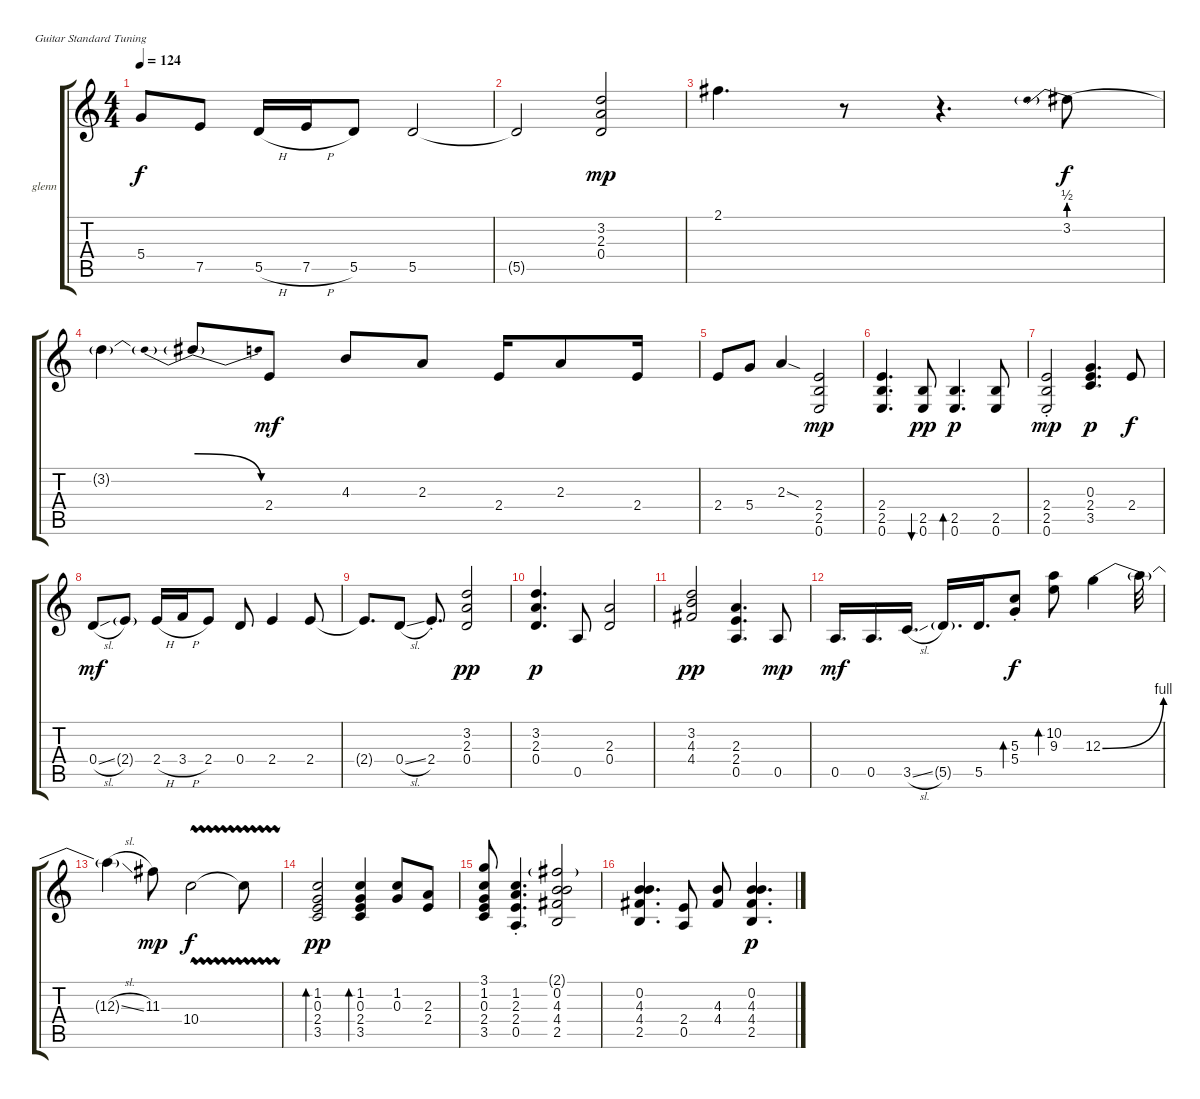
\bracketExtendMode groupsimilarinstruments
\firstSystemTrackNameOrientation horizontal
\otherSystemsTrackNameOrientation horizontal
\track ("lead / rythm - glenn" "glenn") {instrument electricguitarclean}
\staff {score tabs}
\tuning (E4 B3 G3 D3 A2 E2)
\ts (4 4)
\tempo 124
\clef g2
\scale
0.487395
\ks c
5.4.8{dy f} 7.5.8 5.5{h}.16 7.5{h}.16 5.5.8 5.5.2 |
5.5{t}.2 (3.2 2.3 0.4).2{dy mp} |
2.1.4{d} r.8 r.4{d} 3.2{be (prebend 0 2 60 2)}.8{dy f} |
3.2{t}.4 3.2{be (prebendrelease 0 2 15 0) t}.8 2.4.8{dy mf} 4.3.8 2.3.8 2.4.16 2.3.8 2.4.16 |
2.4.8 5.4.8 2.3{sod}.4 (0.6 2.5 2.4).2{dy mp} |
(2.4 2.5 0.6).4{d} (2.5 0.6).8{bu 40 dy pp} (2.5 0.6).4{d bd 39 dy p} (0.6 2.5).8 |
(0.6{st} 2.5{st} 2.4{st}).2{dy mp} (0.3 2.4 3.5).4{d dy p} 2.4.8{dy f} |
0.4{sl}.8{dy mf} 2.4{g}.8 2.4{h}.16 3.4{h}.16 2.4.8 0.4.8 2.4.4 2.4.8 |
2.4{t}.8{d} 0.4{sl}.8 2.4{st}.8{d} (3.2 2.3 0.4).2{dy pp} |
(3.2 2.3 0.4).4{d dy p} 0.5.8 (0.4 2.3).2 |
(3.2 4.3 4.4).2{dy pp} (2.3 2.4 0.5).4{d} 0.5.8{dy mp} |
0.5.16{d dy mf} 0.5.16{d} 3.5{sl}.16{d} 5.5{g}.16{d} 5.5.16{d} (5.3{st} 5.4).8{bd 79 dy f} (10.2 9.3).8{bd 79} 12.3{be (bend 0 0 29.4 4)}.4 12.3{t}.32 |
12.3{sl t}.4 11.3.8{dy mp} 10.4{vw}.2{dy f} 10.4{vw t}.8 |
(1.2 0.3 2.4 3.5).2{bd 42 dy pp} (1.2 0.3 2.4 3.5).4{bd 42} (0.3 1.2).8 (2.3 2.4).8 |
(1.2 3.1 0.3 2.4 3.5).8 (2.3{st} 2.4{st} 0.5{st} 1.2{st}).4{d} (0.2 4.3 4.4 2.5 2.1{g}).2 |
(4.3 4.4 2.5 0.2).4{d} (0.5 2.4).8 (4.4 4.3).8 (4.3 4.4 2.5 0.2).4{d dy p}
